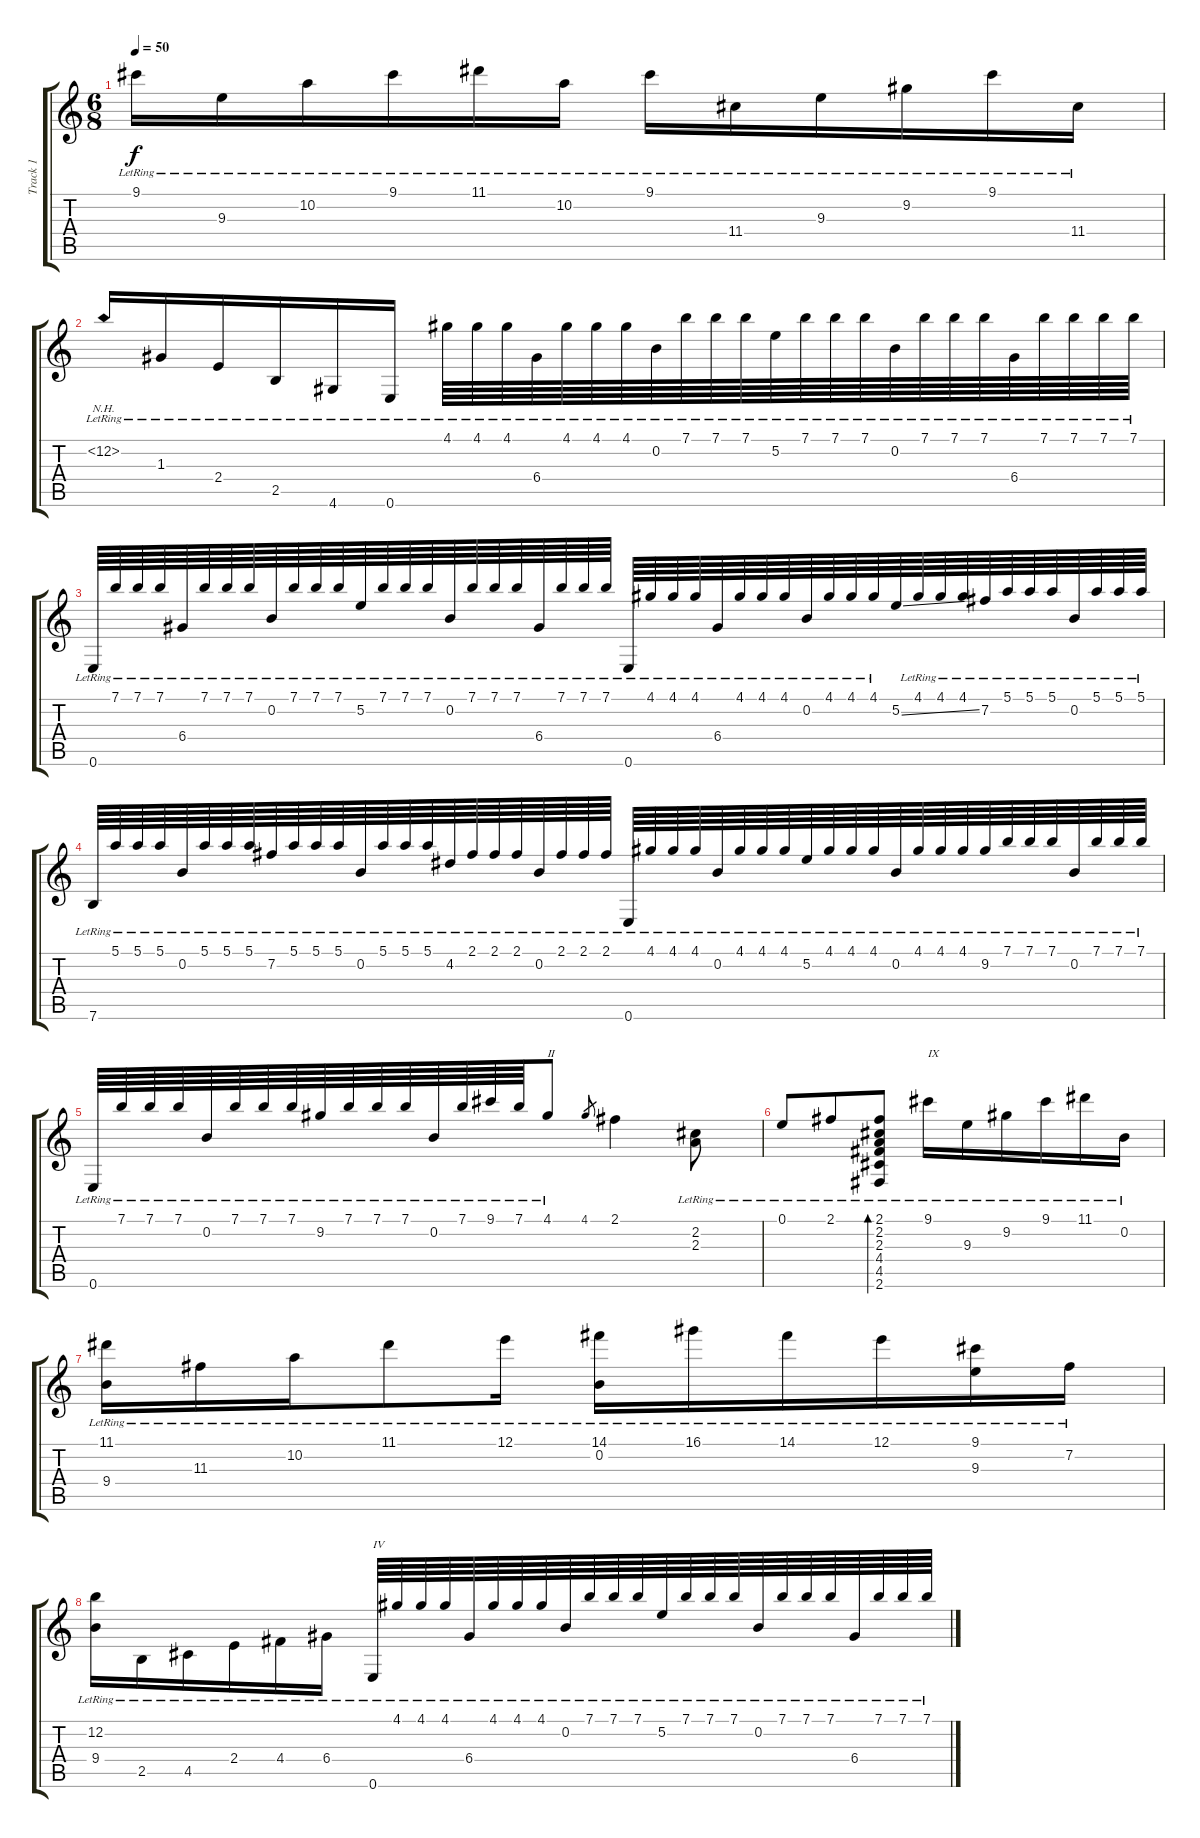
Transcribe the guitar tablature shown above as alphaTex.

\track ("Track 1" "Track 1") {instrument acousticguitarnylon}
\staff {score tabs}
\tuning (E4 B3 G3 D3 A2 E2) {hide}
\ts (6 8)
\tempo 50
\clef g2
\ks c
9.1{lr}.16{dy f} 9.3{lr}.16 10.2{lr}.16 9.1{lr}.16 11.1{lr}.16 10.2{lr}.16 9.1{lr}.16 11.4{lr}.16 9.3{lr}.16 9.2{lr}.16 9.1{lr}.16 11.4{lr}.16 |
12.2{nh lr}.16 1.3{lr}.16 2.4{lr}.16 2.5{lr}.16 4.6{lr}.16 0.6{lr}.16 4.1{lr}.64 4.1{lr}.64 4.1{lr}.64 6.4{lr}.64 4.1{lr}.64 4.1{lr}.64 4.1{lr}.64 0.2{lr}.64 7.1{lr}.64 7.1{lr}.64 7.1{lr}.64 5.2{lr}.64 7.1{lr}.64 7.1{lr}.64 7.1{lr}.64 0.2{lr}.64 7.1{lr}.64 7.1{lr}.64 7.1{lr}.64 6.4{lr}.64 7.1{lr}.64 7.1{lr}.64 7.1{lr}.64 7.1{lr}.64 |
0.6{lr}.64 7.1{lr}.64 7.1{lr}.64 7.1{lr}.64 6.4{lr}.64 7.1{lr}.64 7.1{lr}.64 7.1{lr}.64 0.2{lr}.64 7.1{lr}.64 7.1{lr}.64 7.1{lr}.64 5.2{lr}.64 7.1{lr}.64 7.1{lr}.64 7.1{lr}.64 0.2{lr}.64 7.1{lr}.64 7.1{lr}.64 7.1{lr}.64 6.4{lr}.64 7.1{lr}.64 7.1{lr}.64 7.1{lr}.64 0.6{lr}.64 4.1{lr}.64 4.1{lr}.64 4.1{lr}.64 6.4{lr}.64 4.1{lr}.64 4.1{lr}.64 4.1{lr}.64 0.2{lr}.64 4.1{lr}.64 4.1{lr}.64 4.1{lr}.64 5.2{ss}.64 4.1{lr}.64 4.1{lr}.64 4.1{lr}.64 7.2{lr}.64 5.1{lr}.64 5.1{lr}.64 5.1{lr}.64 0.2{lr}.64 5.1{lr}.64 5.1{lr}.64 5.1{lr}.64 |
7.6{lr}.64 5.1{lr}.64 5.1{lr}.64 5.1{lr}.64 0.2{lr}.64 5.1{lr}.64 5.1{lr}.64 5.1{lr}.64 7.2{lr}.64 5.1{lr}.64 5.1{lr}.64 5.1{lr}.64 0.2{lr}.64 5.1{lr}.64 5.1{lr}.64 5.1{lr}.64 4.2{lr}.64 2.1{lr}.64 2.1{lr}.64 2.1{lr}.64 0.2{lr}.64 2.1{lr}.64 2.1{lr}.64 2.1{lr}.64 0.6{lr}.64 4.1{lr}.64 4.1{lr}.64 4.1{lr}.64 0.2{lr}.64 4.1{lr}.64 4.1{lr}.64 4.1{lr}.64 5.2{lr}.64 4.1{lr}.64 4.1{lr}.64 4.1{lr}.64 0.2{lr}.64 4.1{lr}.64 4.1{lr}.64 4.1{lr}.64 9.2{lr}.64 7.1{lr}.64 7.1{lr}.64 7.1{lr}.64 0.2{lr}.64 7.1{lr}.64 7.1{lr}.64 7.1{lr}.64 |
0.6{lr}.64 7.1{lr}.64 7.1{lr}.64 7.1{lr}.64 0.2{lr}.64 7.1{lr}.64 7.1{lr}.64 7.1{lr}.64 9.2{lr}.64 7.1{lr}.64 7.1{lr}.64 7.1{lr}.64 0.2{lr}.64 7.1{lr}.64 9.1{lr}.64 7.1{lr}.64 4.1{lr}.8{txt "II"} 4.1.8{gr} 2.1.4 (2.2{lr} 2.3{lr}).8 |
0.1{lr}.8 2.1{lr}.8 (2.1{lr} 2.2{lr} 2.3{lr} 4.4{lr} 4.5{lr} 2.6{lr}).8{bd 60} 9.1{lr}.16{txt "IX"} 9.3{lr}.16 9.2{lr}.16 9.1{lr}.16 11.1{lr}.16 0.2{lr}.16 |
(11.1{lr} 9.4{lr}).16 11.3{lr}.16 10.2{lr}.16 11.1{lr}.8 12.1{lr}.16 (14.1{lr} 0.2{lr}).16 16.1{lr}.16 14.1{lr}.16 12.1{lr}.16 (9.1{lr} 9.3{lr}).16 7.2{lr}.16 |
(12.2{lr} 9.4{lr}).16 2.5{lr}.16 4.5{lr}.16 2.4{lr}.16 4.4{lr}.16 6.4{lr}.16 0.6{lr}.64{txt "IV"} 4.1{lr}.64 4.1{lr}.64 4.1{lr}.64 6.4{lr}.64 4.1{lr}.64 4.1{lr}.64 4.1{lr}.64 0.2{lr}.64 7.1{lr}.64 7.1{lr}.64 7.1{lr}.64 5.2{lr}.64 7.1{lr}.64 7.1{lr}.64 7.1{lr}.64 0.2{lr}.64 7.1{lr}.64 7.1{lr}.64 7.1{lr}.64 6.4{lr}.64 7.1{lr}.64 7.1{lr}.64 7.1{lr}.64
